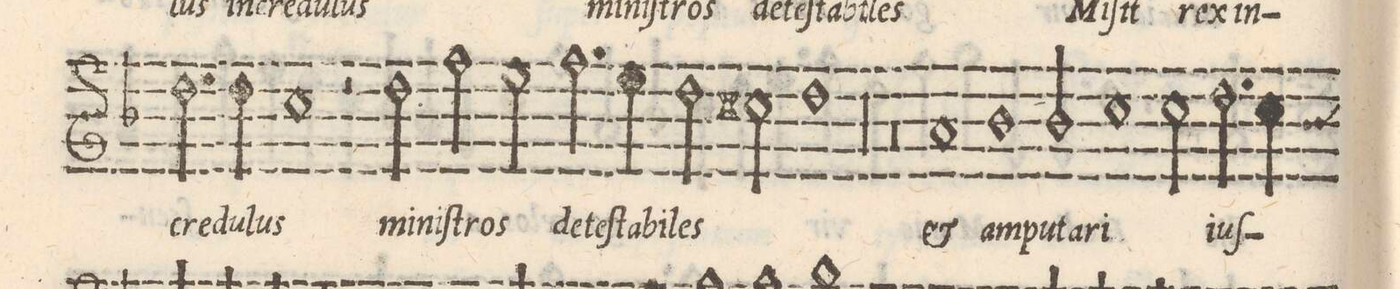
**kern	**text
*I"CANTVS	*
*clefG2	*
*k[b-]	*
*met(C|)	*
*M2/1	*
2.dd\	-cre-
4dd\	-du-
=16-	=16-
1ccny	-lus
2r	.
2dd\	mi-
=17-	=17-
2ff\	-ni-
2ee\	-ſtros
2.ff\	de-
4ee\	-te-
=18-	=18-
2dd\	-ſta-
2cc#X\	-bi-
1dd	-les
=19-	=19-
00r	.
=20-	=20-
=21-	=21-
0r	.
=22-	=22-
1a	et
1b-	am-
=23-	=23-
2b-/	-pu-
1ccny	-ta-
2cc\	-ri
=24-	=24-
2.dd\	iuſ-
4cc\	.
*custos:b	*
*-	*-
